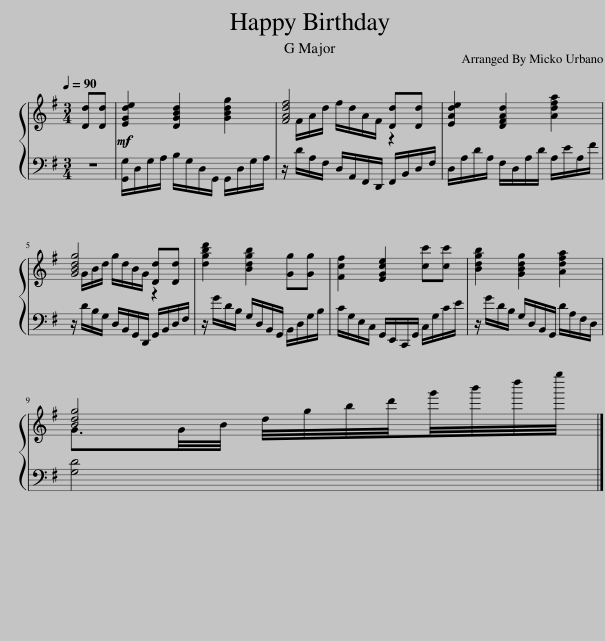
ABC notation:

X:1
%%score { ( 1 3 ) | 2 }
L:1/8
Q:1/4=90
M:3/4
I:linebreak $
K:G
V:1 treble
V:3 treble
V:2 bass
V:1
 [Dd][Dd] |!mf! [EGde]2 [DGBd]2 [GBdg]2 | [FAdf]4 [Dd][Dd] | [EAde]2 [DFAd]2 [Adfa]2 |$ [GBdg]4 [Dd][Dd] | %5
 [dgbd']2 [Bdgb]2 [Gg][Gg] | [Fcf]2 [EGce]2 [cc'][cc'] | [Bdgb]2 [GBdg]2 [Adfa]2 |$ [Bdg]4 |] %9
V:2
 z2 | [G,,G,]/D,/G,/A,/ B,/G,/D,/G,,/ G,,/D,/G,/A,/ | z/ D/A,/F,/ D,/A,,/F,,/D,,/ F,,/B,,/D,/F,/ | D,/A,/D/A,/ F,/D,/A,/D/ A,/E/A,/F/ |$ z/ D/B,/G,/ D,/B,,/G,,/D,,/ G,,/B,,/D,/F,/ | %5
 z/ G/D/B,/ G,/D,/B,,/G,,/ B,,/D,/G,/B,/ | C/G,/E,/C,/ G,,/E,,/C,,/G,,/ C,/G,/C/E/ | z/ G/D/B,/ G,/D,/B,,/G,,/ D/A,/F,/D,/ |$ [G,D]4 |] %9
V:3
 x2 | x6 | x/ F/A/d/ f/d/A/F/ z2 | x6 |$ x/ G/B/d/ g/d/B/G/ z2 | %5
 x6 | x6 | x6 |$ G3/2G/4B/4 d/4g/4b/4d'/4g'/4b'/4d''/4g''/4 |] %9
